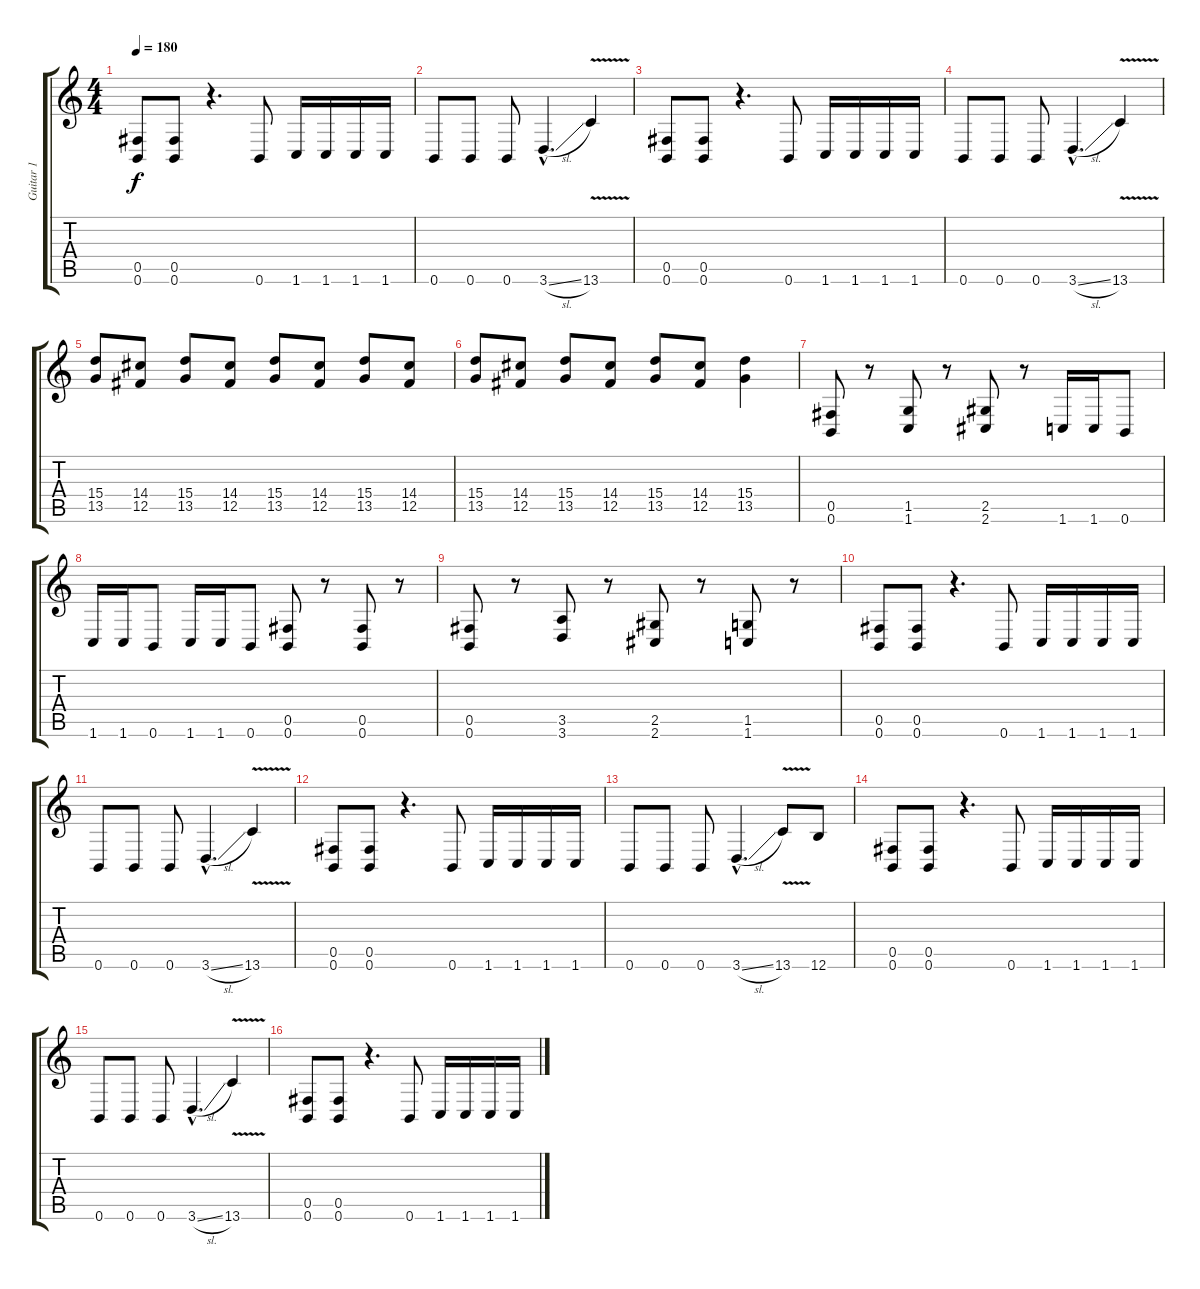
\track ("Guitar 1" "Guitar 1") {instrument distortionguitar}
\staff {score tabs}
\tuning (Db4 Ab3 E3 B2 Gb2 B1) {hide}
\ts (4 4)
\tempo 180
\clef g2
\ks c
(0.5 0.6).8{dy f instrument distortionguitar} (0.5 0.6).8 r.4{d} 0.6.8 1.6.16 1.6.16 1.6.16 1.6.16 |
0.6.8 0.6.8 0.6.8 3.6{sl hac}.4{d} 13.6{v}.4 |
(0.5 0.6).8 (0.5 0.6).8 r.4{d} 0.6.8 1.6.16 1.6.16 1.6.16 1.6.16 |
0.6.8 0.6.8 0.6.8 3.6{sl hac}.4{d} 13.6{v}.4 |
(15.4 13.5).8 (14.4 12.5).8 (15.4 13.5).8 (14.4 12.5).8 (15.4 13.5).8 (14.4 12.5).8 (15.4 13.5).8 (14.4 12.5).8 |
(15.4 13.5).8 (14.4 12.5).8 (15.4 13.5).8 (14.4 12.5).8 (15.4 13.5).8 (14.4 12.5).8 (15.4 13.5).4 |
(0.5 0.6).8 r.8 (1.5 1.6).8 r.8 (2.5 2.6).8 r.8 1.6.16 1.6.16 0.6.8 |
1.6.16 1.6.16 0.6.8 1.6.16 1.6.16 0.6.8 (0.5 0.6).8 r.8 (0.5 0.6).8 r.8 |
(0.5 0.6).8 r.8 (3.5 3.6).8 r.8 (2.5 2.6).8 r.8 (1.5 1.6).8 r.8 |
(0.5 0.6).8 (0.5 0.6).8 r.4{d} 0.6.8 1.6.16 1.6.16 1.6.16 1.6.16 |
0.6.8 0.6.8 0.6.8 3.6{sl hac}.4{d} 13.6{v}.4 |
(0.5 0.6).8 (0.5 0.6).8 r.4{d} 0.6.8 1.6.16 1.6.16 1.6.16 1.6.16 |
0.6.8 0.6.8 0.6.8 3.6{sl hac}.4{d} 13.6{v}.8 12.6.8 |
(0.5 0.6).8 (0.5 0.6).8 r.4{d} 0.6.8 1.6.16 1.6.16 1.6.16 1.6.16 |
0.6.8 0.6.8 0.6.8 3.6{sl hac}.4{d} 13.6{v}.4 |
(0.5 0.6).8 (0.5 0.6).8 r.4{d} 0.6.8 1.6.16 1.6.16 1.6.16 1.6.16
